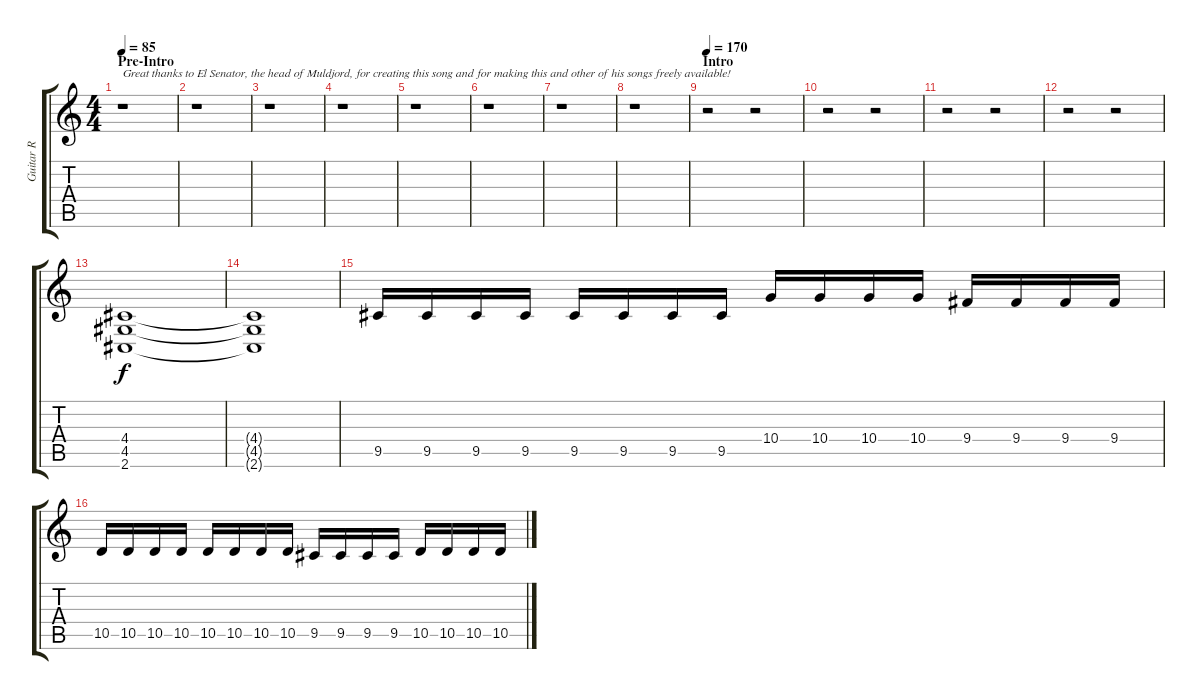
\track ("Guitar R" "Guitar R") {instrument distortionguitar}
\staff {score tabs}
\tuning (B3 Gb3 D3 A2 E2 B1) {hide}
\ts (4 4)
\section ("" "Pre-Intro")
\tempo 85
\clef g2
\ks c
r.1{txt "Great thanks to El Senator, the head of Muldjord, for creating this song and for making this and other of his songs freely available!" dy f instrument distortionguitar} |
r.1 |
r.1 |
r.1 |
r.1 |
r.1 |
r.1 |
r.1 |
\section ("" "Intro")
\tempo 170
r.2 r.2 |
r.2 r.2 |
r.2 r.2 |
r.2 r.2 |
(4.4 4.5 2.6).1 |
(4.4{t} 4.5{t} 2.6{t}).1 |
9.5.16 9.5.16 9.5.16 9.5.16 9.5.16 9.5.16 9.5.16 9.5.16 10.4.16 10.4.16 10.4.16 10.4.16 9.4.16 9.4.16 9.4.16 9.4.16 |
10.5.16 10.5.16 10.5.16 10.5.16 10.5.16 10.5.16 10.5.16 10.5.16 9.5.16 9.5.16 9.5.16 9.5.16 10.5.16 10.5.16 10.5.16 10.5.16
